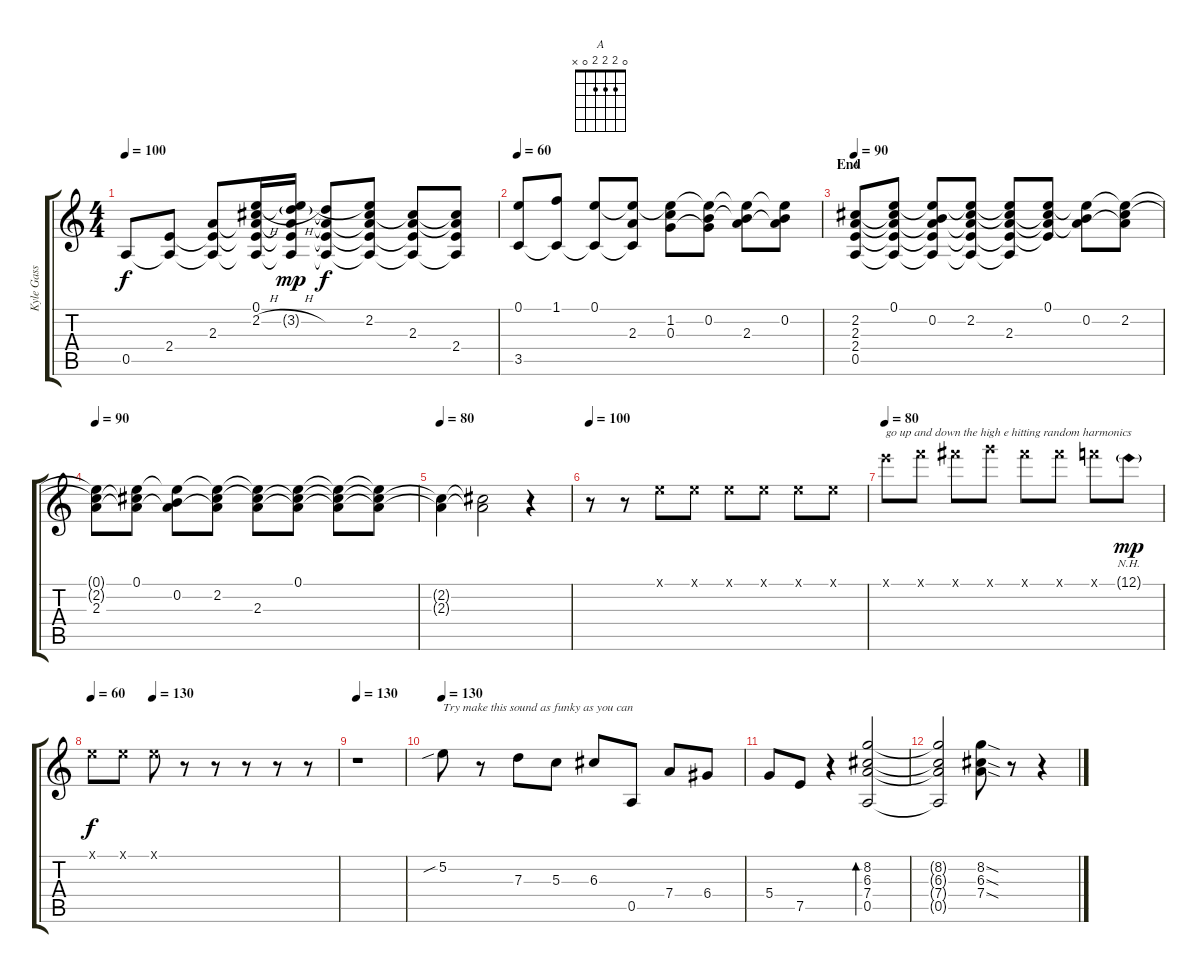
\track ("Kyle Gass (Lead Guitar)" "Kyle Gass ") {instrument acousticguitarsteel}
\staff {score tabs}
\tuning (E4 B3 G3 D3 A2 E2) {hide}
\chord ("A" 0 2 2 2 0 x)
\ts (4 4)
\tempo 100
\clef g2
\ks c
0.5.8{dy f} (2.4 0.5{t}).8 (2.3 2.4{t} 0.5{t}).8 (0.1 2.2{h} 2.3{t} 2.4{t} 0.5{t}).16 (0.1{t} 3.2{h g} 2.3{t} 2.4{t} 0.5{t}).16{dy mp} (3.2{t} 2.3{t} 2.4{t} 0.5{t}).8{dy f} (0.1{t} 2.2 2.3{t} 2.4{t} 0.5{t}).8 (2.2{t} 2.3 2.4{t} 0.5{t}).8 (2.2{t} 2.3{t} 2.4 0.5{t}).8 |
\tempo 60
(0.1 3.5).8 (1.1 3.5{t}).8 (0.1 3.5{t}).8 (0.1{t} 2.3 3.5{t}).8 (0.1{t} 1.2 0.3).8 (0.1{t} 0.2 0.3{t}).8 (0.1{t} 0.2{t} 2.3).8 (0.1{t} 0.2 2.3{t}).8 |
\section ("" "End")
\tempo 90
(2.2 2.3 2.4 0.5).8{ch "A"} (0.1 2.2{t} 2.3{t} 2.4{t} 0.5{t}).8{volume 10} (0.1{t} 0.2 2.3{t} 2.4{t} 0.5{t}).8 (0.1{t} 2.2 2.3{t} 2.4{t} 0.5{t}).8 (0.1{t} 2.2{t} 2.3 2.4{t} 0.5{t}).8 (0.1 2.2{t} 2.3{t} 2.4{t}).8 (0.1{t} 0.2 2.3{t}).8 (0.1{t} 2.2 2.3{t}).8 |
\tempo 90
(0.1{t} 2.2{t} 2.3).8 (0.1 2.2{t} 2.3{t}).8 (0.1{t} 0.2 2.3{t}).8 (0.1{t} 2.2 2.3{t}).8 (0.1{t} 2.2{t} 2.3).8 (0.1 2.2{t} 2.3{t}).8 (0.1{t} 2.2{t} 2.3{t}).8 (0.1{t} 2.2{t} 2.3{t}).8 |
\tempo 80
(2.2{t} 2.3{t}).4 (2.2{t} 2.3{t}).2 r.4 |
\tempo 100
r.8{volume 8} r.8 0.1{x}.8 0.1{x}.8 0.1{x}.8 0.1{x}.8 0.1{x}.8 0.1{x}.8 |
\tempo 80
12.1{x}.8{txt "go up and down the high e hitting random harmonics"} 13.1{x}.8 14.1{x}.8 15.1{x}.8 14.1{x}.8 14.1{x}.8 13.1{x}.8 12.1{nh g}.8{dy mp} |
\tempo 60
\tempo (130 0.25)
0.1{x}.8{dy f} 0.1{x}.8 0.1{x}.8 r.8 r.8 r.8 r.8 r.8 |
\tempo 130
r.1{volume 16} |
\tempo 130
5.2{sib}.8{txt "Try make this sound as funky as you can" volume 13} r.8 7.3.8 5.3.8 6.3.8 0.5.8 7.4.8 6.4.8 |
5.4.8 7.5.8 r.4 (8.2 6.3 7.4 0.5).2{bd 480} |
(8.2{t} 6.3{t} 7.4{t} 0.5{t}).2 (8.2{sod} 6.3{sod} 7.4{sod}).8 r.8 r.4
